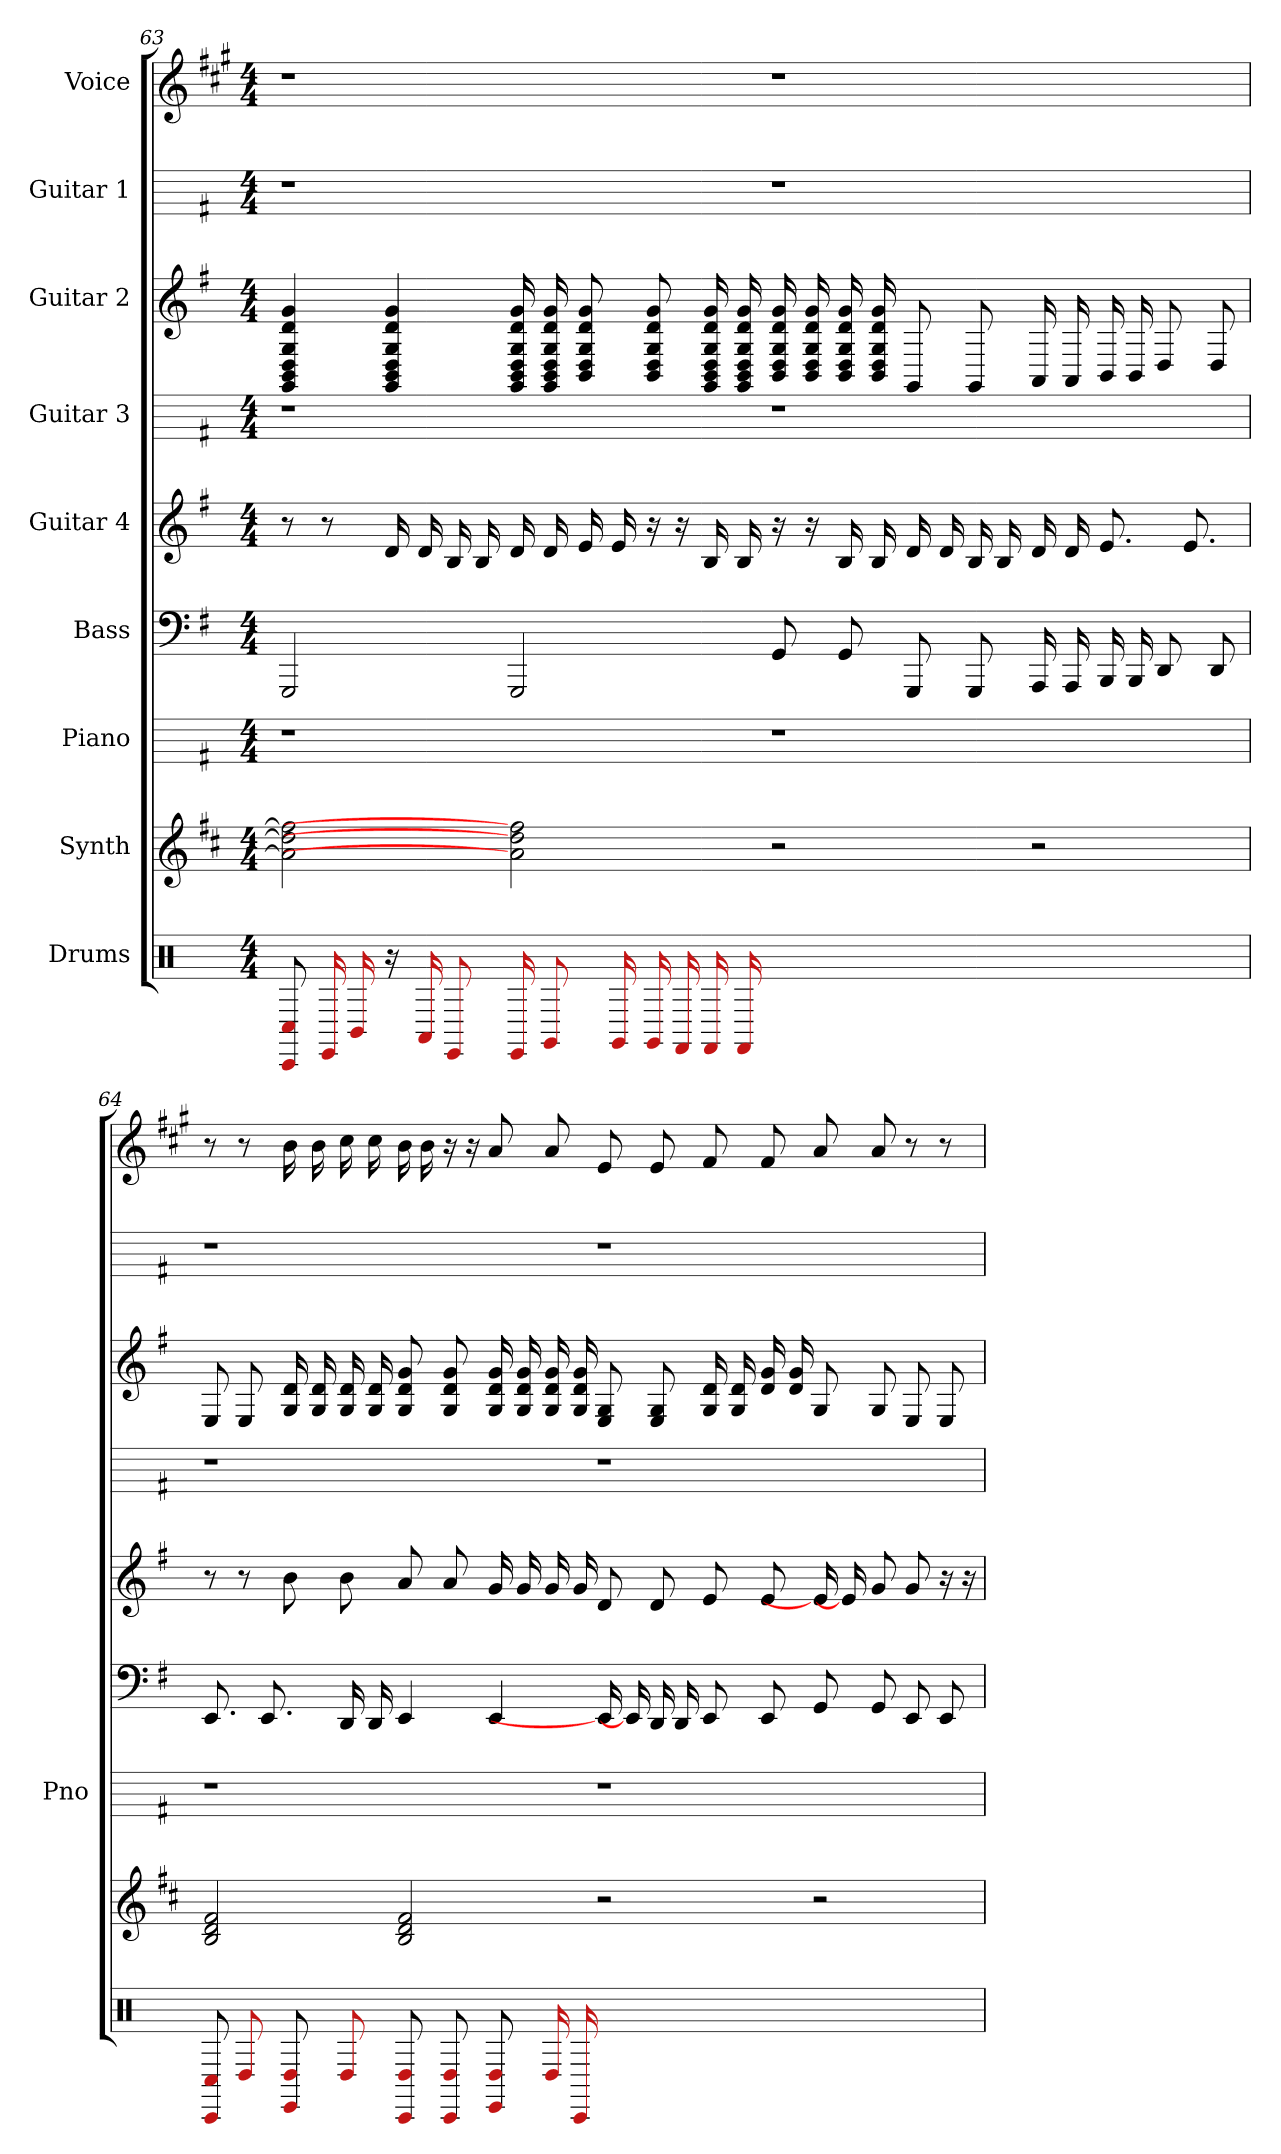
**kern	**kern	**kern	**kern	**kern	**kern	**kern	**kern	**kern
*part9	*part8	*part7	*part6	*part5	*part4	*part3	*part2	*part1
*staff9	*staff8	*staff7	*staff6	*staff5	*staff4	*staff3	*staff2	*staff1
*I"Drums	*I"Synth	*I"Piano	*I"Bass	*I"Guitar 4	*I"Guitar 3	*I"Guitar 2	*I"Guitar 1	*I"Voice
*	*	*I'Pno	*	*	*	*	*	*
*clefX	*	*	*	*	*	*	*	*
*	*ITrd4c7	*	*	*	*	*	*	*ITrd1c2
*k[]	*k[f#]	*k[f#]	*k[f#]	*k[f#]	*k[f#]	*k[f#]	*k[f#]	*k[f#]
*M4/4	*M4/4	*M4/4	*M4/4	*M4/4	*M4/4	*M4/4	*M4/4	*M4/4
=63	=63	=63	=63	=63	=63	=63	=63	=63
8C# 8CC	2b] 2g] 2d]	1r	2GGG	8r	1r	4g 4d 4G 4D 4BB 4GG	1r	1r
16EE	.	.	.	8r	.	.	.	.
16BB	.	.	.	.	.	.	.	.
16r	.	.	.	16d	.	4g 4d 4G 4D 4BB 4GG	.	.
16AA	.	.	.	16d	.	.	.	.
8EE	.	.	.	16B	.	.	.	.
.	.	.	.	16B	.	.	.	.
16EE	2b] 2g] 2d]	.	2GGG	16d	.	16g 16d 16G 16D 16BB 16GG	.	.
8GG	.	.	.	16d	.	16g 16d 16G 16D 16BB 16GG	.	.
.	.	.	.	16e	.	8g 8d 8G 8D 8BB	.	.
16GG	.	.	.	16e	.	.	.	.
16GG	.	.	.	16r	.	8g 8d 8G 8D 8BB	.	.
16FF	.	.	.	16r	.	.	.	.
16FF	.	.	.	16B	.	16g 16d 16G 16D 16BB 16GG	.	.
16FF	.	.	.	16B	.	16g 16d 16G 16D 16BB 16GG	.	.
1ryy	2r	1r	8GG	16r	1r	16g 16d 16G 16D 16BB	1r	1r
.	.	.	.	16r	.	16g 16d 16G 16D 16BB	.	.
.	.	.	8GG	16B	.	16g 16d 16G 16D 16BB	.	.
.	.	.	.	16B	.	16g 16d 16G 16D 16BB	.	.
.	.	.	8GGG	16d	.	8GG	.	.
.	.	.	.	16d	.	.	.	.
.	.	.	8GGG	16B	.	8GG	.	.
.	.	.	.	16B	.	.	.	.
.	2r	.	16AAA	16d	.	16AA	.	.
.	.	.	16AAA	16d	.	16AA	.	.
.	.	.	16BBB	8.e	.	16BB	.	.
.	.	.	16BBB	.	.	16BB	.	.
.	.	.	8DD	.	.	8D	.	.
.	.	.	.	8.e	.	.	.	.
.	.	.	8DD	.	.	8D	.	.
=64	=64	=64	=64	=64	=64	=64	=64	=64
8C# 8CC	2B 2G 2E	1r	8.EE	8r	1r	8E	1r	8r
8D#	.	.	.	8r	.	8E	.	8r
.	.	.	8.EE	.	.	.	.	.
8D# 8EE	.	.	.	8b	.	16d 16G	.	16a
.	.	.	.	.	.	16d 16G	.	16a
8D#	.	.	16DD	8b	.	16d 16G	.	16b
.	.	.	16DD	.	.	16d 16G	.	16b
8D# 8CC	2B 2G 2E	.	4EE	8a	.	8g 8d 8G	.	16a
.	.	.	.	.	.	.	.	16a
8D# 8CC	.	.	.	8a	.	8g 8d 8G	.	16r
.	.	.	.	.	.	.	.	16r
8D# 8EE	.	.	4EE	16g	.	16g 16d 16G	.	8g
.	.	.	.	16g	.	16g 16d 16G	.	.
16D#	.	.	.	16g	.	16g 16d 16G	.	8g
16CC	.	.	.	16g	.	16g 16d 16G	.	.
1ryy	2r	1r	16EE]	8d	1r	8G 8E	1r	8d
.	.	.	16EE]	.	.	.	.	.
.	.	.	16DD	8d	.	8G 8E	.	8d
.	.	.	16DD	.	.	.	.	.
.	.	.	8EE	8e	.	16d 16G	.	8e
.	.	.	.	.	.	16d 16G	.	.
.	.	.	8EE	8e	.	16g 16d	.	8e
.	.	.	.	.	.	16g 16d	.	.
.	2r	.	8GG	16e]	.	8G	.	8g
.	.	.	.	16e]	.	.	.	.
.	.	.	8GG	8g	.	8G	.	8g
.	.	.	8EE	8g	.	8E	.	8r
.	.	.	8EE	16r	.	8E	.	8r
.	.	.	.	16r	.	.	.	.
=	=	=	=	=	=	=	=	=
*-	*-	*-	*-	*-	*-	*-	*-	*-
